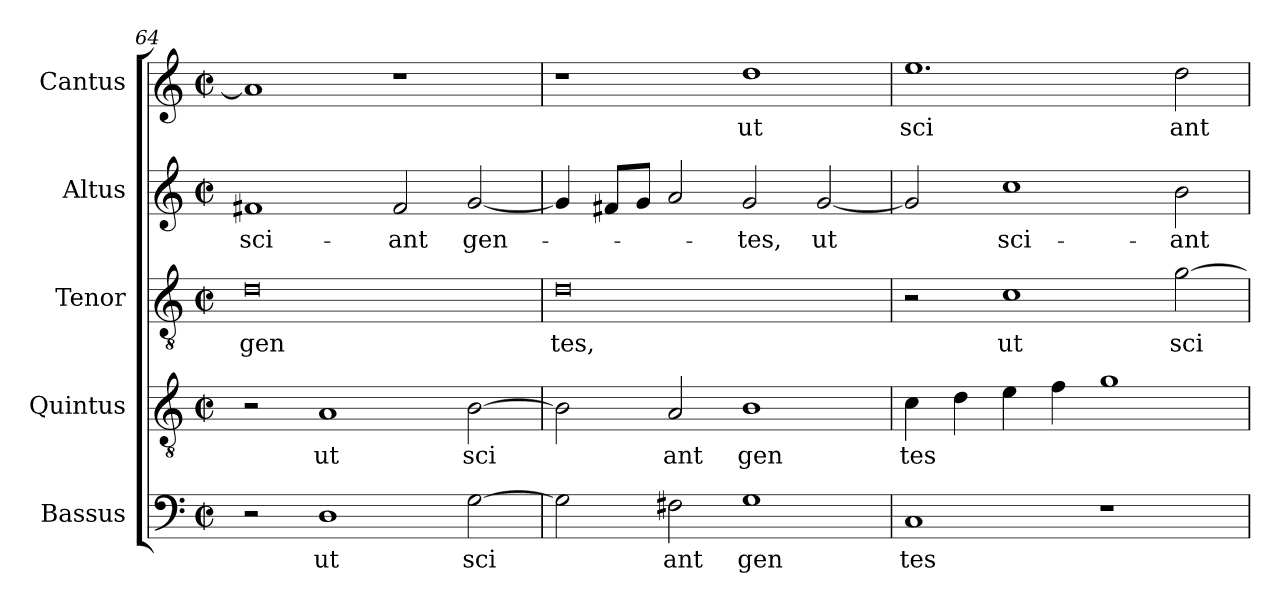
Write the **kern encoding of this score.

**kern	**text	**kern	**text	**kern	**text	**kern	**text	**kern	**text
*part5	*part5	*part4	*part4	*part3	*part3	*part2	*part2	*part1	*part1
*staff5	*staff5	*staff4	*staff4	*staff3	*staff3	*staff2	*staff2	*staff1	*staff1
*I"Bassus	*	*I"Quintus	*	*I"Tenor	*	*I"Altus	*	*I"Cantus	*
*clefF4	*	*clefGv2	*	*clefGv2	*	*clefG2	*	*clefG2	*
*M2/2	*	*M2/2	*	*M2/2	*	*M2/2	*	*M2/2	*
*met(c|)	*	*met(c|)	*	*met(c|)	*	*met(c|)	*	*met(c|)	*
=64	=64	=64	=64	=64	=64	=64	=64	=64	=64
!	!	!	!	!	!LO:LY:b:cj	!	!LO:LY:b:cj	!	!
2r	.	2r	.	0d	gen	1f#X	sci-	1a]	.
!	!LO:LY:b:cj	!	!LO:LY:b:cj	!	!	!	!	!	!
1D	ut	1A	ut	.	.	.	.	.	.
!	!	!	!	!	!	!	!LO:LY:b:cj	!	!
.	.	.	.	.	.	2f#/	-ant	1r	.
!	!LO:LY:b	!	!LO:LY:b	!	!	!	!LO:LY:b	!	!
[>2G\	sci	[>2B\	sci	.	.	[<2g/	gen-	.	.
=65	=65	=65	=65	=65	=65	=65	=65	=65	=65
!	!	!	!	!	!LO:LY:b:cj	!	!	!	!
2G\]	.	2B\]	.	0d	tes,	4g/]	.	1r	.
.	.	.	.	.	.	8f#/L	.	.	.
.	.	.	.	.	.	8g/J	.	.	.
!	!LO:LY:b:cj	!	!LO:LY:b:cj	!	!	!	!	!	!
2F#X\	ant	2A/	ant	.	.	2a/	.	.	.
!	!LO:LY:b:cj	!	!LO:LY:b:cj	!	!	!	!LO:LY:b:cj	!	!LO:LY:b:cj
1G	gen	1B	gen	.	.	2g/	-tes,	1dd	ut
!	!	!	!	!	!	!	!LO:LY:b:cj	!	!
.	.	.	.	.	.	[<2g/	ut	.	.
=66	=66	=66	=66	=66	=66	=66	=66	=66	=66
!	!LO:LY:b:cj	!	!LO:LY:b	!	!	!	!	!	!LO:LY:b:cj
1C	tes	4c\	tes	2r	.	2g/]	.	1.ee	sci
.	.	4d\	.	.	.	.	.	.	.
!	!	!	!	!	!LO:LY:b:cj	!	!LO:LY:b:cj	!	!
.	.	4e\	.	1c	ut	1cc	sci-	.	.
.	.	4f\	.	.	.	.	.	.	.
1r	.	1g	.	.	.	.	.	.	.
!	!	!	!	!	!LO:LY:b	!	!LO:LY:b:cj	!	!LO:LY:b:cj
.	.	.	.	[>2g\	sci	2b\	-ant	2dd\	ant
=	=	=	=	=	=	=	=	=	=
*-	*-	*-	*-	*-	*-	*-	*-	*-	*-
